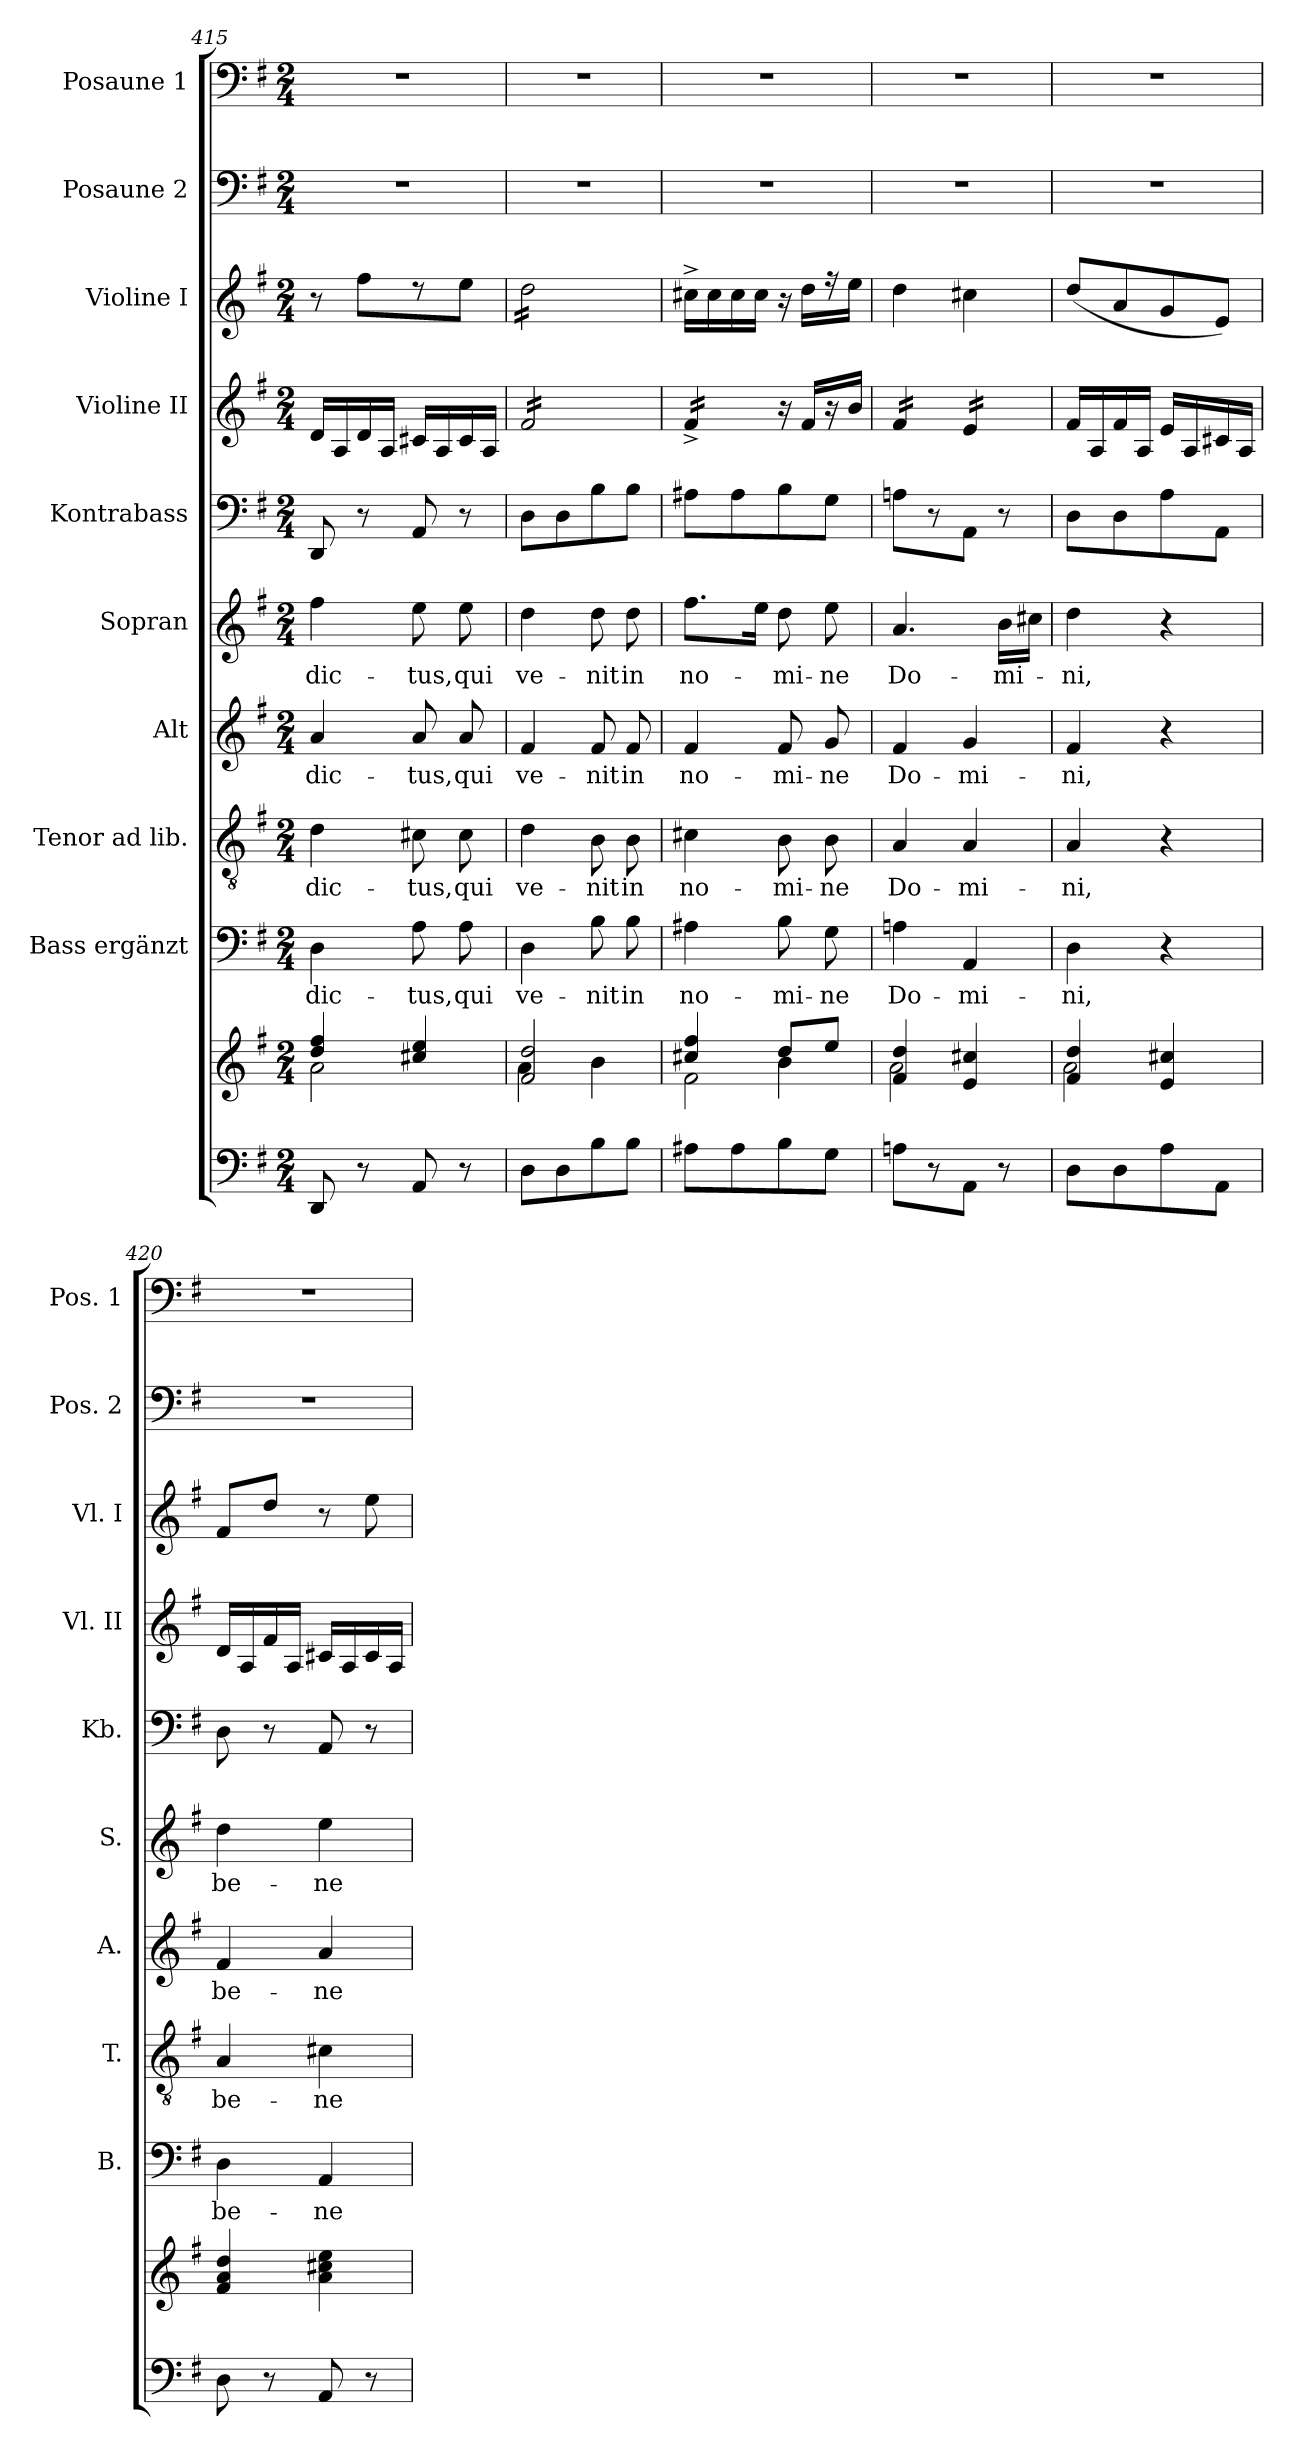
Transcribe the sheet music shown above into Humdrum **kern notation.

**kern	**kern	**kern	**text	**kern	**text	**kern	**text	**kern	**text	**kern	**kern	**kern	**kern	**kern
*part10	*part10	*part9	*part9	*part8	*part8	*part7	*part7	*part6	*part6	*part5	*part4	*part3	*part2	*part1
*staff11	*staff10	*staff9	*staff9	*staff8	*staff8	*staff7	*staff7	*staff6	*staff6	*staff5	*staff4	*staff3	*staff2	*staff1
*	*	*I"Bass ergänzt	*	*I"Tenor ad lib.	*	*I"Alt	*	*I"Sopran	*	*I"Kontrabass	*I"Violine II	*I"Violine I	*I"Posaune 2	*I"Posaune 1
*	*	*I'B.	*	*I'T.	*	*I'A.	*	*I'S.	*	*I'Kb.	*I'Vl. II	*I'Vl. I	*I'Pos. 2	*I'Pos. 1
!!LO:PB:g=z
*clefF4	*clefG2	*clefF4	*	*clefGv2	*	*clefG2	*	*clefG2	*	*clefF4	*clefG2	*clefG2	*clefF4	*clefF4
*	*	*	*	*	*	*	*	*	*	*ITrd7c12	*	*	*	*
*k[f#]	*k[f#]	*k[f#]	*	*k[f#]	*	*k[f#]	*	*k[f#]	*	*k[f#]	*k[f#]	*k[f#]	*k[f#]	*k[f#]
*G:	*G:	*G:	*	*G:	*	*G:	*	*G:	*	*G:	*G:	*G:	*G:	*G:
*M2/4	*M2/4	*M2/4	*	*M2/4	*	*M2/4	*	*M2/4	*	*M2/4	*M2/4	*M2/4	*M2/4	*M2/4
=415	=415	=415	=415	=415	=415	=415	=415	=415	=415	=415	=415	=415	=415	=415
*	*^	*	*	*	*	*	*	*	*	*	*	*	*	*
!	!	!	!	!LO:LY:b	!	!LO:LY:b	!	!LO:LY:b	!	!LO:LY:b	!	!	!	!	!
8DD/	4dd/ 4ff#/	2a\	4D\	-dic-	4d\	-dic-	4a/	-dic-	4ff#\	-dic-	8DDD/	16d/LL	8r	2r	2r
.	.	.	.	.	.	.	.	.	.	.	.	16A/	.	.	.
8r	.	.	.	.	.	.	.	.	.	.	8r	16d/	8ff#\L	.	.
.	.	.	.	.	.	.	.	.	.	.	.	16A/JJ	.	.	.
!	!	!	!	!LO:LY:b	!	!LO:LY:b	!	!LO:LY:b	!	!LO:LY:b	!	!	!	!	!
8AA/	4cc#X/ 4ee/	.	8A\	-tus,	8c#X\	-tus,	8a/	-tus,	8ee\	-tus,	8AAA/	16c#X/LL	8r	.	.
.	.	.	.	.	.	.	.	.	.	.	.	16A/	.	.	.
!	!	!	!	!LO:LY:b	!	!LO:LY:b	!	!LO:LY:b	!	!LO:LY:b	!	!	!	!	!
8r	.	.	8A\	qui	8c#\	qui	8a/	qui	8ee\	qui	8r	16c#/	8ee\J	.	.
.	.	.	.	.	.	.	.	.	.	.	.	16A/JJ	.	.	.
=416	=416	=416	=416	=416	=416	=416	=416	=416	=416	=416	=416	=416	=416	=416	=416
!	!	!	!	!LO:LY:b	!	!LO:LY:b	!	!LO:LY:b	!	!LO:LY:b	!	!	!	!	!
*	*	*	*	*	*	*	*	*	*	*	*	*tremolo	*	*	*
*	*	*	*	*	*	*	*	*	*	*	*	*	*tremolo	*	*
8D\L	2f#/ 2dd/	4a\	4D\	ve-	4d\	ve-	4f#/	ve-	4dd\	ve-	8DD\L	16f#/LL	16dd\LL	2r	2r
.	.	.	.	.	.	.	.	.	.	.	.	16f#/	16dd\	.	.
8D\	.	.	.	.	.	.	.	.	.	.	8DD\	16f#/	16dd\	.	.
.	.	.	.	.	.	.	.	.	.	.	.	16f#/	16dd\	.	.
!	!	!	!	!LO:LY:b	!	!LO:LY:b	!	!LO:LY:b	!	!LO:LY:b	!	!	!	!	!
8B\	.	4b\	8B\	-nit	8B\	-nit	8f#/	-nit	8dd\	-nit	8BB\	16f#/	16dd\	.	.
.	.	.	.	.	.	.	.	.	.	.	.	16f#/	16dd\	.	.
!	!	!	!	!LO:LY:b	!	!LO:LY:b	!	!LO:LY:b	!	!LO:LY:b	!	!	!	!	!
8B\J	.	.	8B\	in	8B\	in	8f#/	in	8dd\	in	8BB\J	16f#/	16dd\	.	.
.	.	.	.	.	.	.	.	.	.	.	.	16f#/JJ	16dd\JJ	.	.
*	*	*	*	*	*	*	*	*	*	*	*	*	*Xtremolo	*	*
=417	=417	=417	=417	=417	=417	=417	=417	=417	=417	=417	=417	=417	=417	=417	=417
*	*	*^	*	*	*	*	*	*	*	*	*	*	*	*	*
!	!	!	!	!	!LO:LY:b	!	!LO:LY:b	!	!LO:LY:b	!	!LO:LY:b	!	!	!	!	!
8A#X\L	4cc#X/ 4ff#/	2f#\	4ryy	4A#X\	no-	4c#X\	no-	4f#/	no-	8.ff#\L	no-	8AA#X\L	16f#^</LL	16cc#X^>\LL	2r	2r
.	.	.	.	.	.	.	.	.	.	.	.	.	16f#^</	16cc#\	.	.
8A#\	.	.	.	.	.	.	.	.	.	.	.	8AA#\	16f#^</	16cc#\	.	.
.	.	.	.	.	.	.	.	.	.	16ee\Jk	.	.	16f#^</JJ	16cc#\JJ	.	.
*	*	*	*	*	*	*	*	*	*	*	*	*	*Xtremolo	*	*	*
!	!	!	!	!	!LO:LY:b	!	!LO:LY:b	!	!LO:LY:b	!	!LO:LY:b	!	!	!	!	!
8B\	8dd/L	.	4b\	8B\	-mi-	8B\	-mi-	8f#/	-mi-	8dd\	-mi-	8BB\	16r	16r	.	.
.	.	.	.	.	.	.	.	.	.	.	.	.	16f#/KL	16dd\KL	.	.
!	!	!	!	!	!LO:LY:b	!	!LO:LY:b	!	!LO:LY:b	!	!LO:LY:b	!	!	!	!	!
8G\J	8ee/J	.	.	8G\	-ne	8B\	-ne	8g/	-ne	8ee\	-ne	8GG\J	16r	16r	.	.
.	.	.	.	.	.	.	.	.	.	.	.	.	16b/Jk	16ee\Jk	.	.
*	*	*v	*v	*	*	*	*	*	*	*	*	*	*	*	*	*
=418	=418	=418	=418	=418	=418	=418	=418	=418	=418	=418	=418	=418	=418	=418	=418
!	!	!	!	!LO:LY:b	!	!LO:LY:b	!	!LO:LY:b	!	!LO:LY:b	!	!	!	!	!
*	*	*	*	*	*	*	*	*	*	*	*	*tremolo	*	*	*
8An\L	4f#/ 4dd/	2a\	4An\	Do-	4A/	Do-	4f#/	Do-	4.a/	Do-	8AAn\L	16f#/LL	4dd\	2r	2r
.	.	.	.	.	.	.	.	.	.	.	.	16f#/	.	.	.
8r	.	.	.	.	.	.	.	.	.	.	8r	16f#/	.	.	.
.	.	.	.	.	.	.	.	.	.	.	.	16f#/JJ	.	.	.
!	!	!	!	!LO:LY:b	!	!LO:LY:b	!	!LO:LY:b	!	!	!	!	!	!	!
8AA\J	4e/ 4cc#X/	.	4AA/	-mi-	4A/	-mi-	4g/	-mi-	.	.	8AAA\J	16e/LL	4cc#X\	.	.
.	.	.	.	.	.	.	.	.	.	.	.	16e/	.	.	.
!	!	!	!	!	!	!	!	!	!	!LO:LY:b	!	!	!	!	!
8r	.	.	.	.	.	.	.	.	16b\LL	-mi-	8r	16e/	.	.	.
.	.	.	.	.	.	.	.	.	16cc#X\JJ	.	.	16e/JJ	.	.	.
*	*	*	*	*	*	*	*	*	*	*	*	*Xtremolo	*	*	*
=419	=419	=419	=419	=419	=419	=419	=419	=419	=419	=419	=419	=419	=419	=419	=419
!	!	!	!	!LO:LY:b	!	!LO:LY:b	!	!LO:LY:b	!	!LO:LY:b	!	!	!	!	!
8D\L	4f#/ 4dd/	2a\	4D\	-ni,	4A/	-ni,	4f#/	-ni,	4dd\	-ni,	8DD\L	16f#/LL	(<8dd/L	2r	2r
.	.	.	.	.	.	.	.	.	.	.	.	16A/	.	.	.
8D\	.	.	.	.	.	.	.	.	.	.	8DD\	16f#/	8a/	.	.
.	.	.	.	.	.	.	.	.	.	.	.	16A/JJ	.	.	.
8A\	4e/ 4cc#X/	.	4r	.	4r	.	4r	.	4r	.	8AA\	16e/LL	8g/	.	.
.	.	.	.	.	.	.	.	.	.	.	.	16A/	.	.	.
8AA\J	.	.	.	.	.	.	.	.	.	.	8AAA\J	16c#X/	8e/J)	.	.
.	.	.	.	.	.	.	.	.	.	.	.	16A/JJ	.	.	.
*	*v	*v	*	*	*	*	*	*	*	*	*	*	*	*	*
!!LO:PB:g=z
=420	=420	=420	=420	=420	=420	=420	=420	=420	=420	=420	=420	=420	=420	=420
!	!	!	!LO:LY:b	!	!LO:LY:b	!	!LO:LY:b	!	!LO:LY:b	!	!	!	!	!
8D\	4f#/ 4a/ 4dd/	4D\	be-	4A/	be-	4f#/	be-	4dd\	be-	8DD\	16d/LL	8f#/L	2r	2r
.	.	.	.	.	.	.	.	.	.	.	16A/	.	.	.
8r	.	.	.	.	.	.	.	.	.	8r	16f#/	8dd/J	.	.
.	.	.	.	.	.	.	.	.	.	.	16A/JJ	.	.	.
!	!	!	!LO:LY:b	!	!LO:LY:b	!	!LO:LY:b	!	!LO:LY:b	!	!	!	!	!
8AA/	4a\ 4cc#X\ 4ee\	4AA/	-ne-	4c#X\	-ne-	4a/	-ne-	4ee\	-ne-	8AAA/	16c#X/LL	8r	.	.
.	.	.	.	.	.	.	.	.	.	.	16A/	.	.	.
8r	.	.	.	.	.	.	.	.	.	8r	16c#/	8ee\	.	.
.	.	.	.	.	.	.	.	.	.	.	16A/JJ	.	.	.
=	=	=	=	=	=	=	=	=	=	=	=	=	=	=
*-	*-	*-	*-	*-	*-	*-	*-	*-	*-	*-	*-	*-	*-	*-
